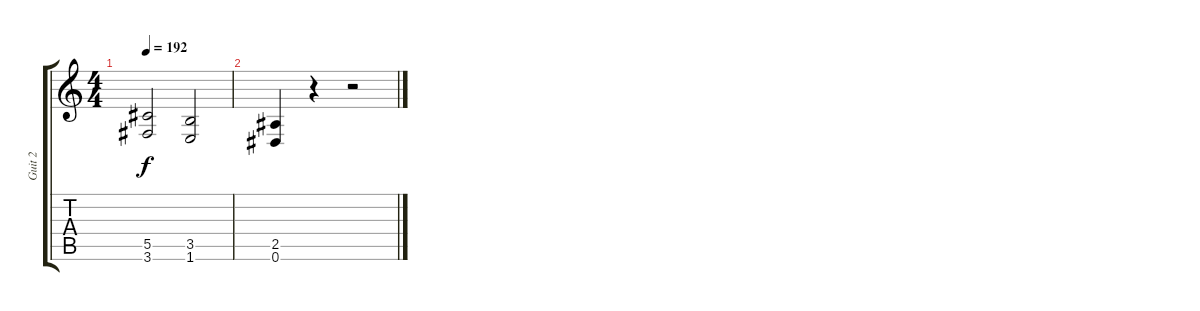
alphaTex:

\track ("Guit 2" "Guit 2") {instrument distortionguitar}
\staff {score tabs}
\tuning (Eb4 Bb3 Gb3 Db3 Ab2 Eb2) {hide}
\ts (4 4)
\tempo 192
\clef g2
\ks c
(5.5 3.6).2{dy f} (3.5 1.6).2 |
(2.5 0.6).4 r.4 r.2
